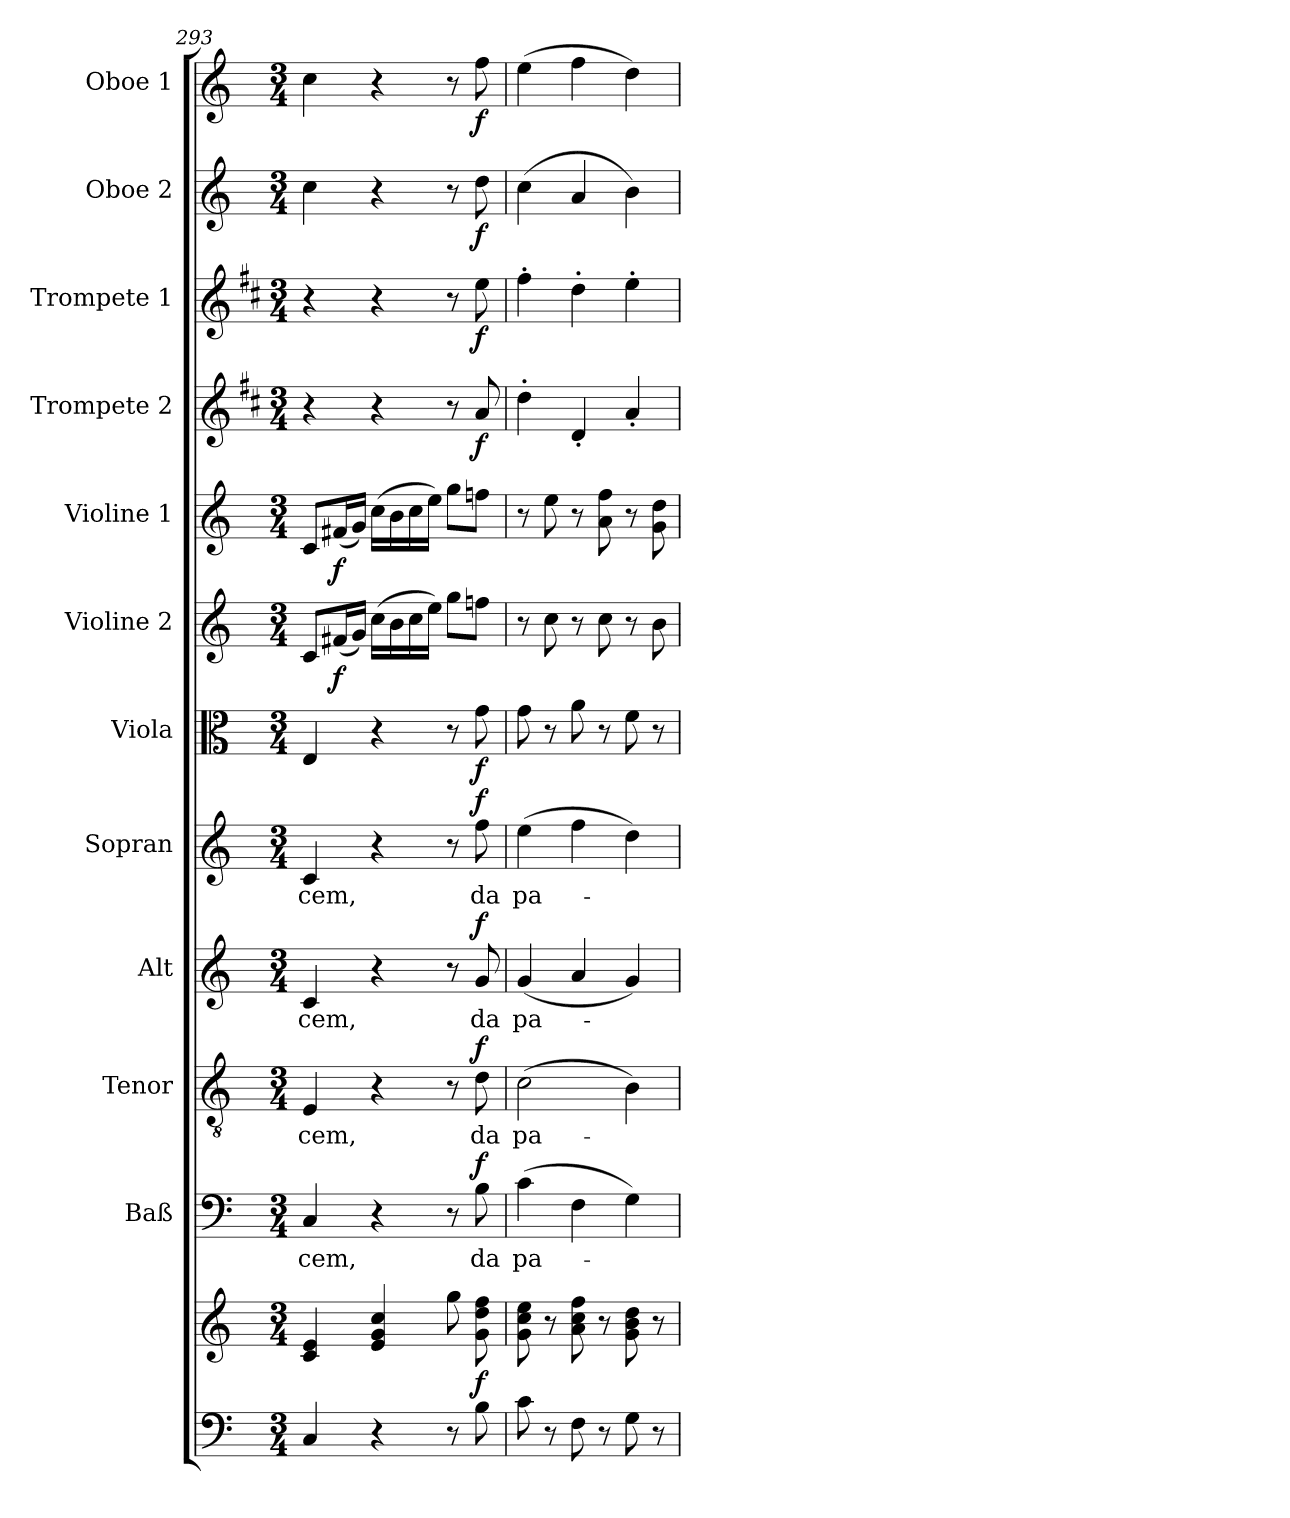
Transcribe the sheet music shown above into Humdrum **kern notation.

**kern	**kern	**dynam	**kern	**text	**dynam	**kern	**text	**dynam	**kern	**text	**dynam	**kern	**text	**dynam	**kern	**dynam	**kern	**dynam	**kern	**dynam	**kern	**dynam	**kern	**dynam	**kern	**dynam	**kern	**dynam
*part12	*part12	*part12	*part11	*part11	*part11	*part10	*part10	*part10	*part9	*part9	*part9	*part8	*part8	*part8	*part7	*part7	*part6	*part6	*part5	*part5	*part4	*part4	*part3	*part3	*part2	*part2	*part1	*part1
*staff13	*staff12	*staff12/13	*staff11	*staff11	*staff11	*staff10	*staff10	*staff10	*staff9	*staff9	*staff9	*staff8	*staff8	*staff8	*staff7	*staff7	*staff6	*staff6	*staff5	*staff5	*staff4	*staff4	*staff3	*staff3	*staff2	*staff2	*staff1	*staff1
*	*	*	*I"Baß	*	*	*I"Tenor	*	*	*I"Alt	*	*	*I"Sopran	*	*	*I"Viola	*	*I"Violine 2	*	*I"Violine 1	*	*I"Trompete 2	*	*I"Trompete 1	*	*I"Oboe 2	*	*I"Oboe 1	*
*	*	*	*I'Baß	*	*	*I'Ten	*	*	*I'Alt	*	*	*I'Sop	*	*	*I'Vla.	*	*I'Vln. 2	*	*I'Vln. 1	*	*I'Trp. 2	*	*I'Trp. 1	*	*I'Ob. 2	*	*I'Ob. 1	*
*clefF4	*clefG2	*	*clefF4	*	*	*clefGv2	*	*	*clefG2	*	*	*clefG2	*	*	*clefC3	*	*clefG2	*	*clefG2	*	*clefG2	*	*clefG2	*	*clefG2	*	*clefG2	*
*	*	*	*	*	*	*	*	*	*	*	*	*	*	*	*	*	*	*	*	*	*ITrd1c2	*	*ITrd1c2	*	*	*	*	*
*k[]	*k[]	*	*k[]	*	*	*k[]	*	*	*k[]	*	*	*k[]	*	*	*k[]	*	*k[]	*	*k[]	*	*k[]	*	*k[]	*	*k[]	*	*k[]	*
*C:	*C:	*	*C:	*	*	*C:	*	*	*C:	*	*	*C:	*	*	*C:	*	*C:	*	*C:	*	*C:	*	*C:	*	*C:	*	*C:	*
*M3/4	*M3/4	*	*M3/4	*	*	*M3/4	*	*	*M3/4	*	*	*M3/4	*	*	*M3/4	*	*M3/4	*	*M3/4	*	*M3/4	*	*M3/4	*	*M3/4	*	*M3/4	*
=293	=293	=293	=293	=293	=293	=293	=293	=293	=293	=293	=293	=293	=293	=293	=293	=293	=293	=293	=293	=293	=293	=293	=293	=293	=293	=293	=293	=293
!	!	!	!	!LO:LY:b	!	!	!LO:LY:b	!	!	!LO:LY:b	!	!	!LO:LY:b	!	!	!	!	!	!	!	!	!	!	!	!	!	!	!
4C/	4c/ 4e/	.	4C/	-cem,	.	4E/	-cem,	.	4c/	-cem,	.	4c/	-cem,	.	4E/	.	8c/L	.	8c/L	.	4r	.	4r	.	4cc\	.	4cc\	.
!	!	!	!	!	!	!	!	!	!	!	!	!	!	!	!	!	!	!LO:DY:b	!	!LO:DY:b	!	!	!	!	!	!	!	!
.	.	.	.	.	.	.	.	.	.	.	.	.	.	.	.	.	(<16f#X/L	f	(<16f#X/L	f	.	.	.	.	.	.	.	.
.	.	.	.	.	.	.	.	.	.	.	.	.	.	.	.	.	16g/JJ)	.	16g/JJ)	.	.	.	.	.	.	.	.	.
4r	4e/ 4g/ 4cc/	.	4r	.	.	4r	.	.	4r	.	.	4r	.	.	4r	.	(>16cc\LL	.	(>16cc\LL	.	4r	.	4r	.	4r	.	4r	.
.	.	.	.	.	.	.	.	.	.	.	.	.	.	.	.	.	16b\	.	16b\	.	.	.	.	.	.	.	.	.
.	.	.	.	.	.	.	.	.	.	.	.	.	.	.	.	.	16cc\	.	16cc\	.	.	.	.	.	.	.	.	.
.	.	.	.	.	.	.	.	.	.	.	.	.	.	.	.	.	16ee\JJ)	.	16ee\JJ)	.	.	.	.	.	.	.	.	.
8r	8gg\	.	8r	.	.	8r	.	.	8r	.	.	8r	.	.	8r	.	8gg\L	.	8gg\L	.	8r	.	8r	.	8r	.	8r	.
!	!	!LO:DY:b	!	!LO:LY:b	!LO:DY:a	!	!LO:LY:b	!LO:DY:a	!	!LO:LY:b	!LO:DY:a	!	!LO:LY:b	!LO:DY:a	!	!LO:DY:b	!	!	!	!	!	!LO:DY:b	!	!LO:DY:b	!	!LO:DY:b	!	!LO:DY:b
8B\	8g\ 8dd\ 8ff\	f	8B\	da	f	8d\	da	f	8g/	da	f	8ff\	da	f	8g\	f	8ffn\J	.	8ffn\J	.	8g/	f	8dd\	f	8dd\	f	8ff\	f
=294	=294	=294	=294	=294	=294	=294	=294	=294	=294	=294	=294	=294	=294	=294	=294	=294	=294	=294	=294	=294	=294	=294	=294	=294	=294	=294	=294	=294
!	!	!	!	!LO:LY:b	!	!	!LO:LY:b	!	!	!LO:LY:b	!	!	!LO:LY:b	!	!	!	!	!	!	!	!	!	!	!	!	!	!	!
8c\	8g\ 8cc\ 8ee\	.	(>4c\	pa-	.	(>2c\	pa-	.	(<4g/	pa-	.	(>4ee\	pa-	.	8g\	.	8r	.	8r	.	4cc'>\	.	4ee'>\	.	(<4cc\	.	(>4ee\	.
8r	8r	.	.	.	.	.	.	.	.	.	.	.	.	.	8r	.	8cc\	.	8ee\	.	.	.	.	.	.	.	.	.
8F\	8a\ 8cc\ 8ff\	.	4F\	.	.	.	.	.	4a/	.	.	4ff\	.	.	8a\	.	8r	.	8r	.	4c'</	.	4cc'>\	.	4a/	.	4ff\	.
8r	8r	.	.	.	.	.	.	.	.	.	.	.	.	.	8r	.	8cc\	.	8a\ 8ff\	.	.	.	.	.	.	.	.	.
8G\	8g\ 8b\ 8dd\	.	4G\)	.	.	4B\)	.	.	4g/)	.	.	4dd\)	.	.	8f\	.	8r	.	8r	.	4g'</	.	4dd'>\	.	4b\)	.	4dd\)	.
8r	8r	.	.	.	.	.	.	.	.	.	.	.	.	.	8r	.	8b\	.	8g\ 8dd\	.	.	.	.	.	.	.	.	.
=	=	=	=	=	=	=	=	=	=	=	=	=	=	=	=	=	=	=	=	=	=	=	=	=	=	=	=	=
*-	*-	*-	*-	*-	*-	*-	*-	*-	*-	*-	*-	*-	*-	*-	*-	*-	*-	*-	*-	*-	*-	*-	*-	*-	*-	*-	*-	*-
